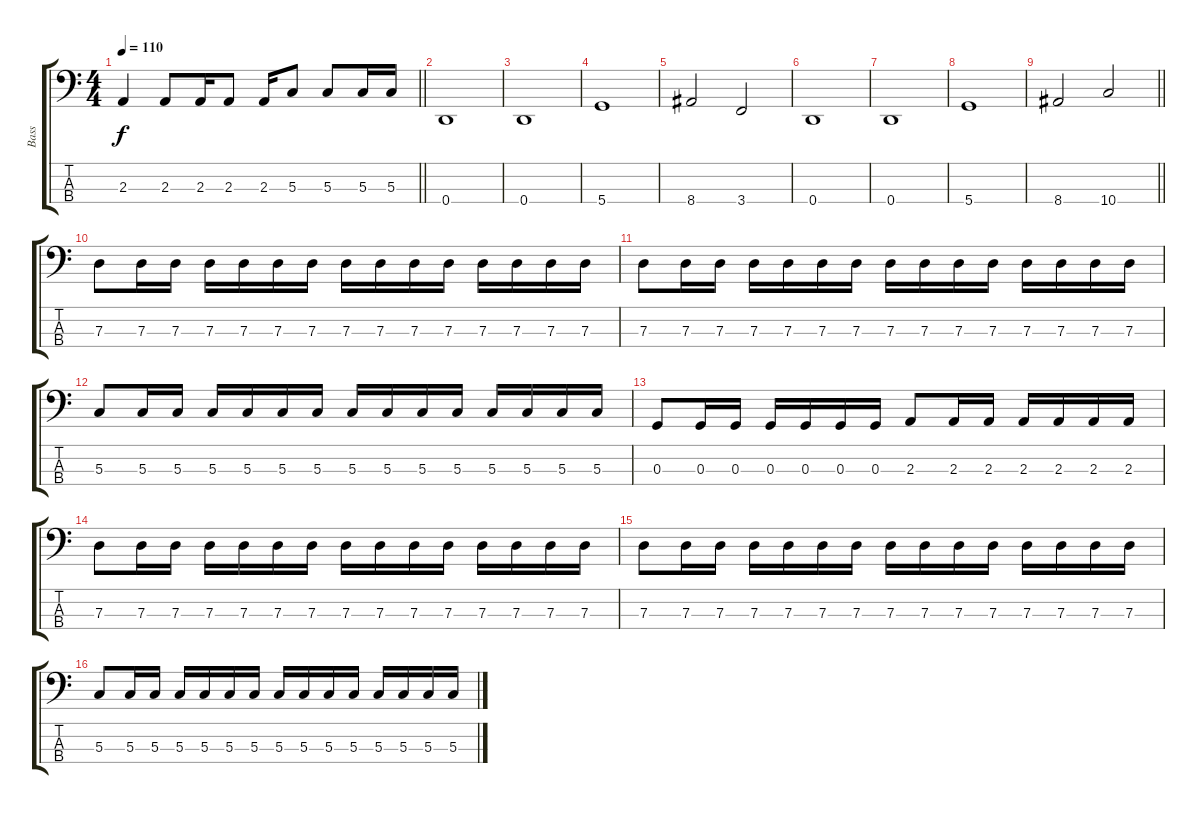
\track ("Bass" "Bass") {instrument electricbasspick}
\staff {score tabs}
\tuning (F2 C2 G1 D1) {hide}
\ts (4 4)
\tempo 110
\clef f4
\barLineRight lightlight
\ks c
2.3.4{dy f} 2.3.8 2.3.16 2.3.8 2.3.16 5.3.8 5.3.8 5.3.16 5.3.16 |
0.4.1 |
0.4.1 |
5.4.1 |
8.4.2 3.4.2 |
0.4.1 |
0.4.1 |
5.4.1 |
\barLineRight lightlight
8.4.2 10.4.2 |
7.3.8 7.3.16 7.3.16 7.3.16 7.3.16 7.3.16 7.3.16 7.3.16 7.3.16 7.3.16 7.3.16 7.3.16 7.3.16 7.3.16 7.3.16 |
7.3.8 7.3.16 7.3.16 7.3.16 7.3.16 7.3.16 7.3.16 7.3.16 7.3.16 7.3.16 7.3.16 7.3.16 7.3.16 7.3.16 7.3.16 |
5.3.8 5.3.16 5.3.16 5.3.16 5.3.16 5.3.16 5.3.16 5.3.16 5.3.16 5.3.16 5.3.16 5.3.16 5.3.16 5.3.16 5.3.16 |
0.3.8 0.3.16 0.3.16 0.3.16 0.3.16 0.3.16 0.3.16 2.3.8 2.3.16 2.3.16 2.3.16 2.3.16 2.3.16 2.3.16 |
7.3.8 7.3.16 7.3.16 7.3.16 7.3.16 7.3.16 7.3.16 7.3.16 7.3.16 7.3.16 7.3.16 7.3.16 7.3.16 7.3.16 7.3.16 |
7.3.8 7.3.16 7.3.16 7.3.16 7.3.16 7.3.16 7.3.16 7.3.16 7.3.16 7.3.16 7.3.16 7.3.16 7.3.16 7.3.16 7.3.16 |
5.3.8 5.3.16 5.3.16 5.3.16 5.3.16 5.3.16 5.3.16 5.3.16 5.3.16 5.3.16 5.3.16 5.3.16 5.3.16 5.3.16 5.3.16
